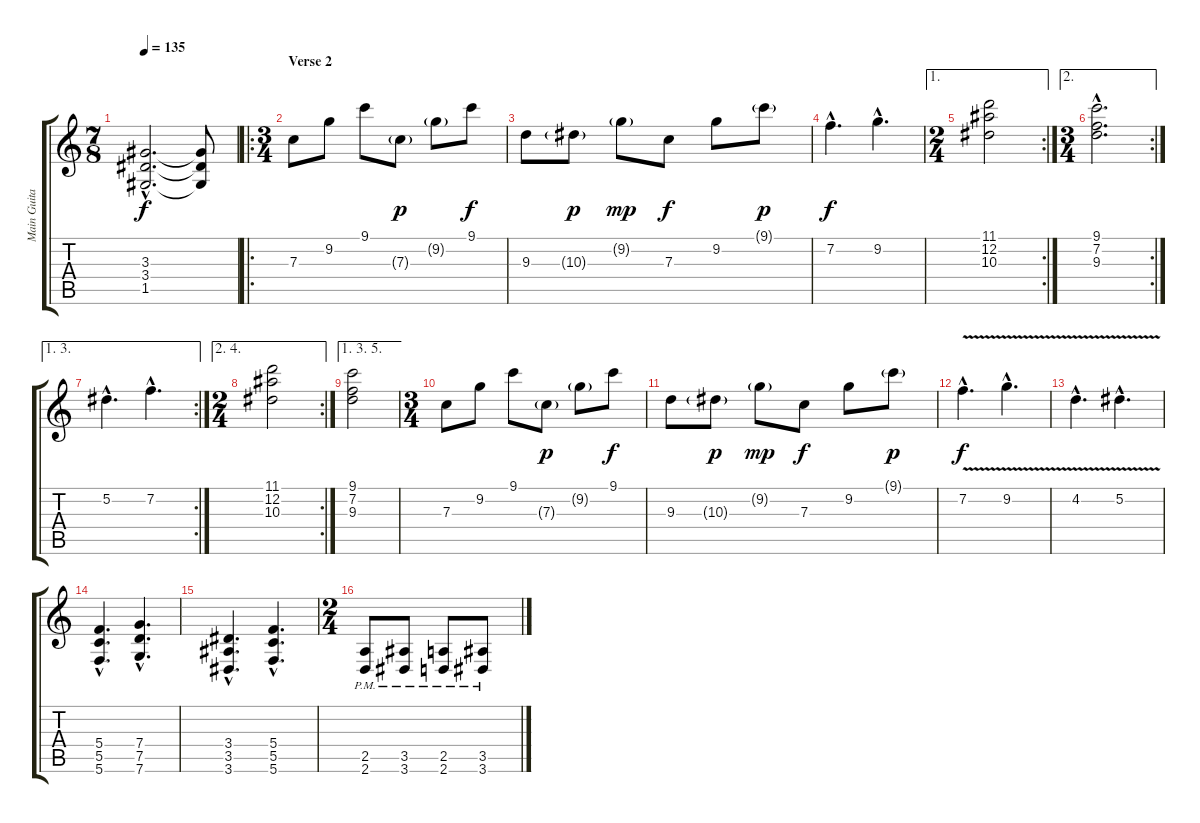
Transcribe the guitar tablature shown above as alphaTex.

\track ("Main Guitar" "Main Guita") {instrument electricguitarjazz}
\staff {score tabs}
\tuning (Eb4 Bb3 F3 C3 G2 C2) {hide}
\ts (7 8)
\tempo 135
\clef g2
\ks c
(3.3{hac t} 3.4{hac t} 1.5{hac t}).2{d dy f} (3.3{t} 3.4{t} 1.5{t}).8 |
\ro
\ts (3 4)
\section ("" "Verse 2")
7.3.8{instrument electricguitarjazz} 9.2.8 9.1.8 7.3{g}.8{dy p} 9.2{g}.8 9.1.8{dy f} |
9.3.8 10.3{g}.8{dy p} 9.2{g}.8{dy mp} 7.3.8{dy f} 9.2.8 9.1{g}.8{dy p} |
7.2{hac}.4{d dy f} 9.2{hac}.4{d} |
\ae 1
\rc 2
\ts (2 4)
(11.1 12.2 10.3).2 |
\ae 2
\rc 2
\ts (3 4)
(9.1{hac} 7.2{hac} 9.3{hac}).2{d} |
\ae (1 3)
\rc 2
5.2{hac}.4{d} 7.2{hac}.4{d} |
\ae (2 4)
\rc 2
\ts (2 4)
(11.1 12.2 10.3).2 |
\ae (1 3 5)
(9.1 7.2 9.3).2 |
\ts (3 4)
7.3.8{instrument electricguitarjazz} 9.2.8 9.1.8 7.3{g}.8{dy p} 9.2{g}.8 9.1.8{dy f} |
9.3.8 10.3{g}.8{dy p} 9.2{g}.8{dy mp} 7.3.8{dy f} 9.2.8 9.1{g}.8{dy p} |
7.2{v hac}.4{d dy f instrument distortionguitar} 9.2{v hac}.4{d} |
4.2{v hac}.4{d} 5.2{v hac}.4{d} |
(5.4{hac} 5.5{hac} 5.6{hac}).4{d instrument distortionguitar} (7.4{hac} 7.5{hac} 7.6{hac}).4{d} |
(3.4{hac} 3.5{hac} 3.6{hac}).4{d} (5.4{hac} 5.5{hac} 5.6{hac}).4{d} |
\ts (2 4)
(2.5{pm} 2.6{pm}).8 (3.5{pm} 3.6{pm}).8 (2.5{pm} 2.6{pm}).8 (3.5{pm} 3.6{pm}).8
